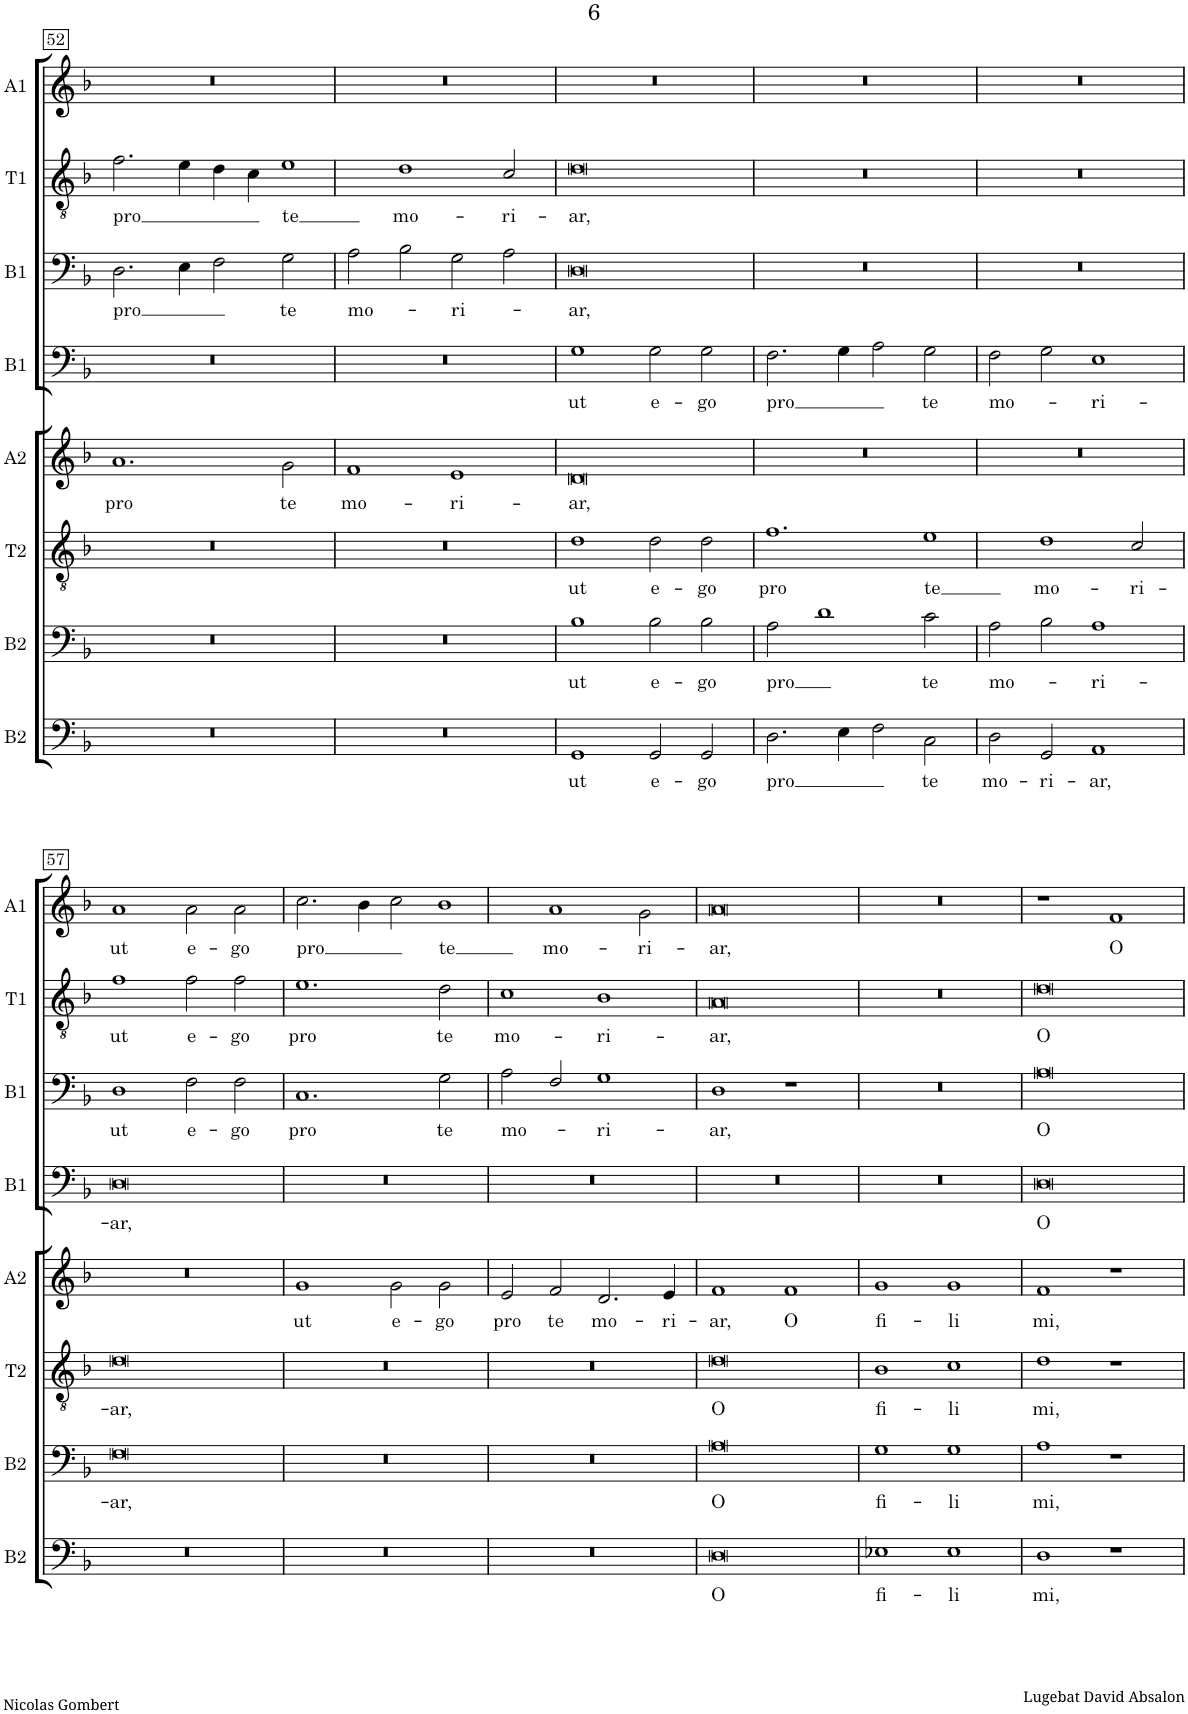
**kern	**text	**kern	**text	**kern	**text	**kern	**text	**kern	**text	**kern	**text	**kern	**text	**kern	**text
*part8	*part8	*part7	*part7	*part6	*part6	*part5	*part5	*part4	*part4	*part3	*part3	*part2	*part2	*part1	*part1
*staff8	*staff8	*staff7	*staff7	*staff6	*staff6	*staff5	*staff5	*staff4	*staff4	*staff3	*staff3	*staff2	*staff2	*staff1	*staff1
*I"Bass II	*	*I"Bar II	*	*I"Tenor II	*	*I"Alto II	*	*I"Bass I	*	*I"Bar I	*	*I"Tenor I	*	*I"Alto I	*
*I'B2	*	*I'B2	*	*I'T2	*	*I'A2	*	*I'B1	*	*I'B1	*	*I'T1	*	*I'A1	*
!!LO:PB:g=z
*clefF4	*	*clefF4	*	*clefGv2	*	*clefG2	*	*clefF4	*	*clefF4	*	*clefGv2	*	*clefG2	*
*k[b-]	*	*k[b-]	*	*k[b-]	*	*k[b-]	*	*k[b-]	*	*k[b-]	*	*k[b-]	*	*k[b-]	*
*M4/2	*	*M4/2	*	*M4/2	*	*M4/2	*	*M4/2	*	*M4/2	*	*M4/2	*	*M4/2	*
=52	=52	=52	=52	=52	=52	=52	=52	=52	=52	=52	=52	=52	=52	=52	=52
!	!	!	!	!	!	!	!LO:LY:b	!	!	!	!LO:LY:b	!	!LO:LY:b	!	!
0r	.	0r	.	0r	.	1.a	pro	0r	.	2.D\	pro	2.f\	pro	0r	.
.	.	.	.	.	.	.	.	.	.	4E\	.	4e\	.	.	.
.	.	.	.	.	.	.	.	.	.	2F\	.	4d\	.	.	.
.	.	.	.	.	.	.	.	.	.	.	.	4c\	.	.	.
!	!	!	!	!	!	!	!LO:LY:b	!	!	!	!LO:LY:b	!	!LO:LY:b	!	!
.	.	.	.	.	.	2g\	te	.	.	2G\	te	[<2e	te	.	.
=53	=53	=53	=53	=53	=53	=53	=53	=53	=53	=53	=53	=53	=53	=53	=53
!	!	!	!	!	!	!	!LO:LY:b	!	!	!	!LO:LY:b	!	!	!	!
0r	.	0r	.	0r	.	1f	mo-	0r	.	2A\	mo-	2e/]	.	0r	.
!	!	!	!	!	!	!	!	!	!	!	!	!	!LO:LY:b	!	!
.	.	.	.	.	.	.	.	.	.	2B-\	.	1d	mo-	.	.
!	!	!	!	!	!	!	!LO:LY:b	!	!	!	!LO:LY:b	!	!	!	!
.	.	.	.	.	.	1e	-ri-	.	.	2G\	-ri-	.	.	.	.
!	!	!	!	!	!	!	!	!	!	!	!	!	!LO:LY:b	!	!
.	.	.	.	.	.	.	.	.	.	2A\	.	2c/	-ri-	.	.
=54	=54	=54	=54	=54	=54	=54	=54	=54	=54	=54	=54	=54	=54	=54	=54
!	!LO:LY:b	!	!LO:LY:b	!	!LO:LY:b	!	!LO:LY:b	!	!LO:LY:b	!	!LO:LY:b	!	!LO:LY:b	!	!
1GG	ut	1B-	ut	1d	ut	0d	-ar,	1G	ut	0D	-ar,	0d	-ar,	0r	.
!	!LO:LY:b	!	!LO:LY:b	!	!LO:LY:b	!	!	!	!LO:LY:b	!	!	!	!	!	!
2GG/	e-	2B-\	e-	2d\	e-	.	.	2G\	e-	.	.	.	.	.	.
!	!LO:LY:b	!	!LO:LY:b	!	!LO:LY:b	!	!	!	!LO:LY:b	!	!	!	!	!	!
2GG/	-go	2B-\	-go	2d\	-go	.	.	2G\	-go	.	.	.	.	.	.
=55	=55	=55	=55	=55	=55	=55	=55	=55	=55	=55	=55	=55	=55	=55	=55
!	!LO:LY:b	!	!LO:LY:b	!	!LO:LY:b	!	!	!	!LO:LY:b	!	!	!	!	!	!
2.D\	pro	2A\	pro	1.f	pro	0r	.	2.F\	pro	0r	.	0r	.	0r	.
.	.	1d	.	.	.	.	.	.	.	.	.	.	.	.	.
4E\	.	.	.	.	.	.	.	4G\	.	.	.	.	.	.	.
2F\	.	.	.	.	.	.	.	2A\	.	.	.	.	.	.	.
!	!LO:LY:b	!	!LO:LY:b	!	!LO:LY:b	!	!	!	!LO:LY:b	!	!	!	!	!	!
2C\	te	2c\	te	[<2e	te	.	.	2G\	te	.	.	.	.	.	.
=56	=56	=56	=56	=56	=56	=56	=56	=56	=56	=56	=56	=56	=56	=56	=56
!	!LO:LY:b	!	!LO:LY:b	!	!	!	!	!	!LO:LY:b	!	!	!	!	!	!
2D\	mo-	2A\	mo-	2e/]	.	0r	.	2F\	mo-	0r	.	0r	.	0r	.
!	!LO:LY:b	!	!	!	!LO:LY:b	!	!	!	!	!	!	!	!	!	!
2GG/	-ri-	2B-\	.	1d	mo-	.	.	2G\	.	.	.	.	.	.	.
!	!LO:LY:b	!	!LO:LY:b	!	!	!	!	!	!LO:LY:b	!	!	!	!	!	!
1AA	-ar,	1A	-ri-	.	.	.	.	1E	-ri-	.	.	.	.	.	.
!	!	!	!	!	!LO:LY:b	!	!	!	!	!	!	!	!	!	!
.	.	.	.	2c/	-ri-	.	.	.	.	.	.	.	.	.	.
!!LO:LB:g=z
=57	=57	=57	=57	=57	=57	=57	=57	=57	=57	=57	=57	=57	=57	=57	=57
!	!	!	!LO:LY:b	!	!LO:LY:b	!	!	!	!LO:LY:b	!	!LO:LY:b	!	!LO:LY:b	!	!LO:LY:b
0r	.	0F	-ar,	0d	-ar,	0r	.	0D	-ar,	1D	ut	1f	ut	1a	ut
!	!	!	!	!	!	!	!	!	!	!	!LO:LY:b	!	!LO:LY:b	!	!LO:LY:b
.	.	.	.	.	.	.	.	.	.	2F\	e-	2f\	e-	2a\	e-
!	!	!	!	!	!	!	!	!	!	!	!LO:LY:b	!	!LO:LY:b	!	!LO:LY:b
.	.	.	.	.	.	.	.	.	.	2F\	-go	2f\	-go	2a\	-go
=58	=58	=58	=58	=58	=58	=58	=58	=58	=58	=58	=58	=58	=58	=58	=58
!	!	!	!	!	!	!	!LO:LY:b	!	!	!	!LO:LY:b	!	!LO:LY:b	!	!LO:LY:b
0r	.	0r	.	0r	.	1g	ut	0r	.	1.C	pro	1.e	pro	2.cc\	pro
.	.	.	.	.	.	.	.	.	.	.	.	.	.	4b-\	.
!	!	!	!	!	!	!	!LO:LY:b	!	!	!	!	!	!	!	!
.	.	.	.	.	.	2g\	e-	.	.	.	.	.	.	2cc\	.
!	!	!	!	!	!	!	!LO:LY:b	!	!	!	!LO:LY:b	!	!LO:LY:b	!	!LO:LY:b
.	.	.	.	.	.	2g\	-go	.	.	2G\	te	2d\	te	[>2b-	te
=59	=59	=59	=59	=59	=59	=59	=59	=59	=59	=59	=59	=59	=59	=59	=59
!	!	!	!	!	!	!	!LO:LY:b	!	!	!	!LO:LY:b	!	!LO:LY:b	!	!
0r	.	0r	.	0r	.	2e/	pro	0r	.	2A\	mo-	1c	mo-	2b-\]	.
!	!	!	!	!	!	!	!LO:LY:b	!	!	!	!	!	!	!	!LO:LY:b
.	.	.	.	.	.	2f/	te	.	.	2F/	.	.	.	1a	mo-
!	!	!	!	!	!	!	!LO:LY:b	!	!	!	!LO:LY:b	!	!LO:LY:b	!	!
.	.	.	.	.	.	2.d/	mo-	.	.	1G	-ri-	1B-	-ri-	.	.
!	!	!	!	!	!	!	!	!	!	!	!	!	!	!	!LO:LY:b
.	.	.	.	.	.	.	.	.	.	.	.	.	.	2g\	-ri-
!	!	!	!	!	!	!	!LO:LY:b	!	!	!	!	!	!	!	!
.	.	.	.	.	.	4e/	-ri-	.	.	.	.	.	.	.	.
=60	=60	=60	=60	=60	=60	=60	=60	=60	=60	=60	=60	=60	=60	=60	=60
!	!LO:LY:b	!	!LO:LY:b	!	!LO:LY:b	!	!LO:LY:b	!	!	!	!LO:LY:b	!	!LO:LY:b	!	!LO:LY:b
0D	O	0A	O	0d	O	1f	-ar,	0r	.	1D	-ar,	0A	-ar,	0a	-ar,
!	!	!	!	!	!	!	!LO:LY:b	!	!	!	!	!	!	!	!
.	.	.	.	.	.	1f	O	.	.	1r	.	.	.	.	.
=61	=61	=61	=61	=61	=61	=61	=61	=61	=61	=61	=61	=61	=61	=61	=61
!	!LO:LY:b	!	!LO:LY:b	!	!LO:LY:b	!	!LO:LY:b	!	!	!	!	!	!	!	!
1E-X	fi-	1G	fi-	1B-	fi-	1g	fi-	0r	.	0r	.	0r	.	0r	.
!	!LO:LY:b	!	!LO:LY:b	!	!LO:LY:b	!	!LO:LY:b	!	!	!	!	!	!	!	!
1E-	-li	1G	-li	1c	-li	1g	-li	.	.	.	.	.	.	.	.
=62	=62	=62	=62	=62	=62	=62	=62	=62	=62	=62	=62	=62	=62	=62	=62
!	!LO:LY:b	!	!LO:LY:b	!	!LO:LY:b	!	!LO:LY:b	!	!LO:LY:b	!	!LO:LY:b	!	!LO:LY:b	!	!
1D	mi,	1A	mi,	1d	mi,	1f	mi,	0D	O	0A	O	0d	O	1r	.
!	!	!	!	!	!	!	!	!	!	!	!	!	!	!	!LO:LY:b
1r	.	1r	.	1r	.	1r	.	.	.	.	.	.	.	1f	O
=	=	=	=	=	=	=	=	=	=	=	=	=	=	=	=
*-	*-	*-	*-	*-	*-	*-	*-	*-	*-	*-	*-	*-	*-	*-	*-
